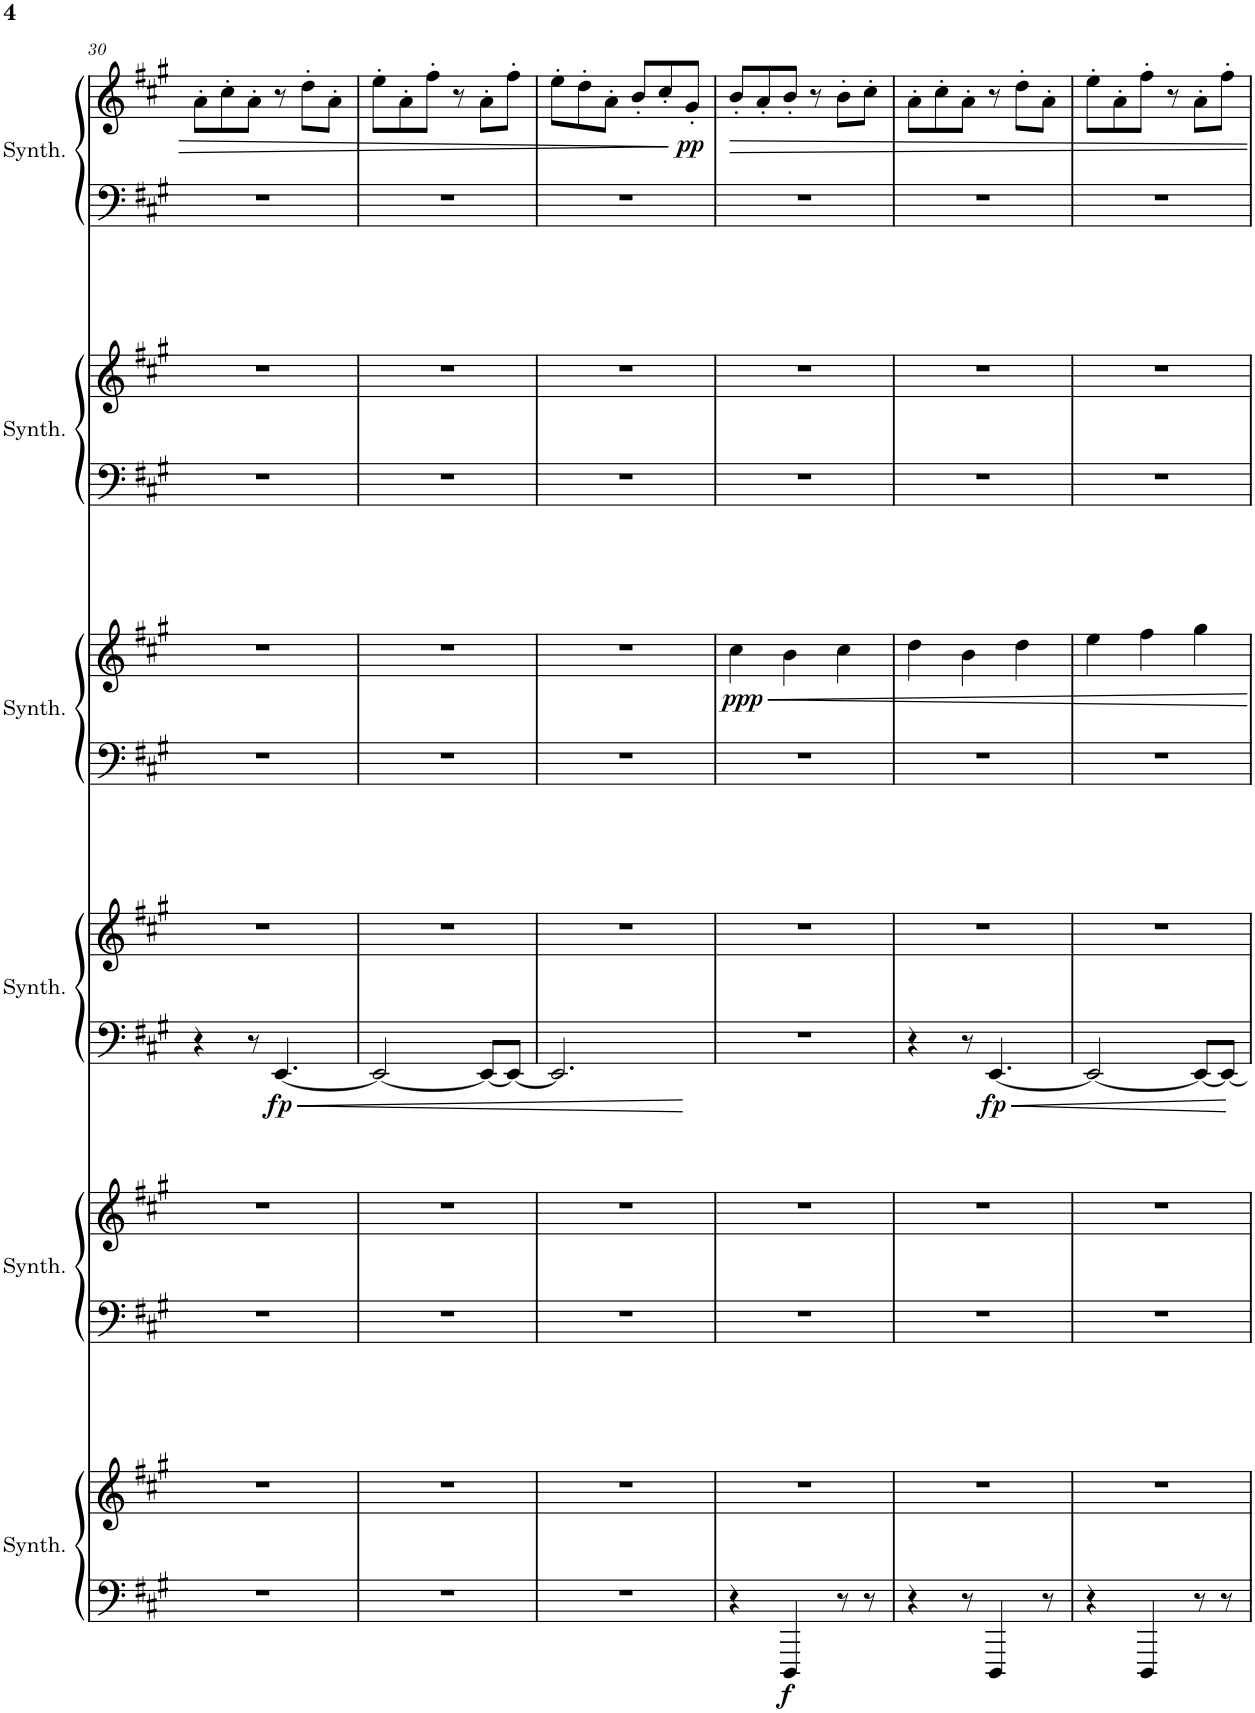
**kern	**kern	**dynam	**kern	**kern	**kern	**kern	**dynam	**kern	**kern	**dynam	**kern	**kern	**kern	**kern	**dynam
*part6	*part6	*part6	*part5	*part5	*part4	*part4	*part4	*part3	*part3	*part3	*part2	*part2	*part1	*part1	*part1
*staff12	*staff11	*staff11/12	*staff10	*staff9	*staff8	*staff7	*staff7/8	*staff6	*staff5	*staff5/6	*staff4	*staff3	*staff2	*staff1	*staff1/2
*I"Crystal Synthesizer	*	*	*I"Saw Synthesizer	*	*I"Atmosphere Synthesizer	*	*	*I"Choir Synthesizer	*	*	*I"Bowed Synthesizer	*	*I"String Synthesizer	*	*
*I'Synth.	*	*	*I'Synth.	*	*I'Synth.	*	*	*I'Synth.	*	*	*I'Synth.	*	*I'Synth.	*	*
!!LO:PB:g=z
*clefF4	*clefG2	*	*clefF4	*clefG2	*clefF4	*clefG2	*	*clefF4	*clefG2	*	*clefF4	*clefG2	*clefF4	*clefG2	*
*k[f#c#g#]	*k[f#c#g#]	*	*k[f#c#g#]	*k[f#c#g#]	*k[f#c#g#]	*k[f#c#g#]	*	*k[f#c#g#]	*k[f#c#g#]	*	*k[f#c#g#]	*k[f#c#g#]	*k[f#c#g#]	*k[f#c#g#]	*
*M6/8	*M6/8	*	*M6/8	*M6/8	*M6/8	*M6/8	*	*M6/8	*M6/8	*	*M6/8	*M6/8	*M6/8	*M6/8	*
=30	=30	=30	=30	=30	=30	=30	=30	=30	=30	=30	=30	=30	=30	=30	=30
2.r	2.r	.	2.r	2.r	4r	2.r	.	2.r	2.r	.	2.r	2.r	2.r	8a'\L	.
.	.	.	.	.	.	.	.	.	.	.	.	.	.	8cc#'\	.
.	.	.	.	.	8r	.	.	.	.	.	.	.	.	8a'\J	.
!	!	!	!	!	!	!	!LO:DY:b=2	!	!	!	!	!	!	!	!
.	.	.	.	.	[4.EE/	.	fp	.	.	.	.	.	.	8r	.
.	.	.	.	.	.	.	.	.	.	.	.	.	.	8dd'\L	.
.	.	.	.	.	.	.	.	.	.	.	.	.	.	8a'\J	.
=31	=31	=31	=31	=31	=31	=31	=31	=31	=31	=31	=31	=31	=31	=31	=31
2.r	2.r	.	2.r	2.r	2EE/_	2.r	.	2.r	2.r	.	2.r	2.r	2.r	8ee'\L	.
.	.	.	.	.	.	.	.	.	.	.	.	.	.	8a'\	.
.	.	.	.	.	.	.	.	.	.	.	.	.	.	8ff#'\J	.
.	.	.	.	.	.	.	.	.	.	.	.	.	.	8r	.
.	.	.	.	.	8EE/L_	.	.	.	.	.	.	.	.	8a'\L	.
.	.	.	.	.	8EE/J_	.	.	.	.	.	.	.	.	8ff#'\J	.
=32	=32	=32	=32	=32	=32	=32	=32	=32	=32	=32	=32	=32	=32	=32	=32
2.r	2.r	.	2.r	2.r	2.EE/]	2.r	.	2.r	2.r	.	2.r	2.r	2.r	8ee'\L	.
.	.	.	.	.	.	.	.	.	.	.	.	.	.	8dd'\	.
.	.	.	.	.	.	.	.	.	.	.	.	.	.	8a'\J	.
.	.	.	.	.	.	.	.	.	.	.	.	.	.	8b'/L	.
.	.	.	.	.	.	.	.	.	.	.	.	.	.	8cc#'/	.
!	!	!	!	!	!	!	!	!	!	!	!	!	!	!	!LO:DY:b
.	.	.	.	.	.	.	.	.	.	.	.	.	.	8g#'/J	pp
=33	=33	=33	=33	=33	=33	=33	=33	=33	=33	=33	=33	=33	=33	=33	=33
!	!	!	!	!	!	!	!	!	!	!LO:DY:b	!	!	!	!	!
4r	2.r	.	2.r	2.r	2.r	2.r	.	2.r	4cc#\	ppp	2.r	2.r	2.r	8b'/L	.
.	.	.	.	.	.	.	.	.	.	.	.	.	.	8a'/	.
!	!	!LO:DY:b=2	!	!	!	!	!	!	!	!	!	!	!	!	!
4DDD/	.	f	.	.	.	.	.	.	4b\	.	.	.	.	8b'/J	.
.	.	.	.	.	.	.	.	.	.	.	.	.	.	8r	.
8r	.	.	.	.	.	.	.	.	4cc#\	.	.	.	.	8b'\L	.
8r	.	.	.	.	.	.	.	.	.	.	.	.	.	8cc#'\J	.
=34	=34	=34	=34	=34	=34	=34	=34	=34	=34	=34	=34	=34	=34	=34	=34
4r	2.r	.	2.r	2.r	4r	2.r	.	2.r	4dd\	.	2.r	2.r	2.r	8a'\L	.
.	.	.	.	.	.	.	.	.	.	.	.	.	.	8cc#'\	.
8r	.	.	.	.	8r	.	.	.	4b\	.	.	.	.	8a'\J	.
!	!	!	!	!	!	!	!LO:DY:b=2	!	!	!	!	!	!	!	!
4DDD/	.	.	.	.	[4.EE/	.	fp	.	.	.	.	.	.	8r	.
.	.	.	.	.	.	.	.	.	4dd\	.	.	.	.	8dd'\L	.
8r	.	.	.	.	.	.	.	.	.	.	.	.	.	8a'\J	.
=35	=35	=35	=35	=35	=35	=35	=35	=35	=35	=35	=35	=35	=35	=35	=35
4r	2.r	.	2.r	2.r	2EE/_	2.r	.	2.r	4ee\	.	2.r	2.r	2.r	8ee'\L	.
.	.	.	.	.	.	.	.	.	.	.	.	.	.	8a'\	.
4DDD/	.	.	.	.	.	.	.	.	4ff#\	.	.	.	.	8ff#'\J	.
.	.	.	.	.	.	.	.	.	.	.	.	.	.	8r	.
8r	.	.	.	.	8EE/L_	.	.	.	4gg#\	.	.	.	.	8a'\L	.
8r	.	.	.	.	8EE/J_	.	.	.	.	.	.	.	.	8ff#'\J	.
=	=	=	=	=	=	=	=	=	=	=	=	=	=	=	=
*-	*-	*-	*-	*-	*-	*-	*-	*-	*-	*-	*-	*-	*-	*-	*-
